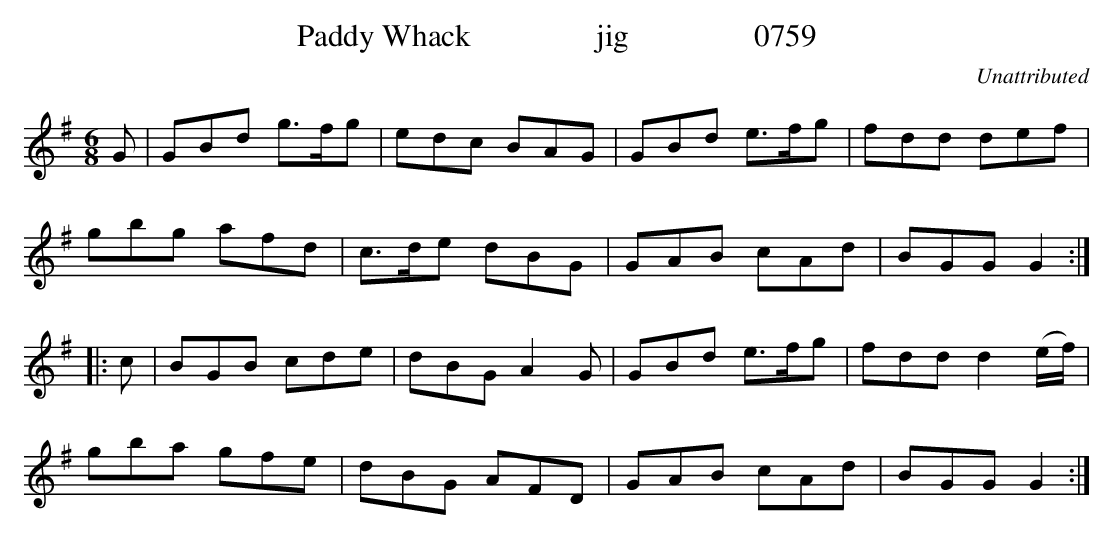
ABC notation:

X:1
T:Paddy Whack                jig                0759
C:Unattributed
BRENNAN June 2003 (HTTP://WWW.SOSYOURMOM.COM)
M:6/8
L:1/8
K:G
G|GBd g3/2f/2g|edc BAG|GBd e3/2f/2g|fdd def|
gbg afd|c3/2d/2e dBG|GAB cAd|BGG G2:|
|:c|BGB cde|dBG A2G|GBd e3/2f/2g|fdd d2(e/2f/2)|
gba gfe|dBG AFD|GAB cAd|BGG G2:|
